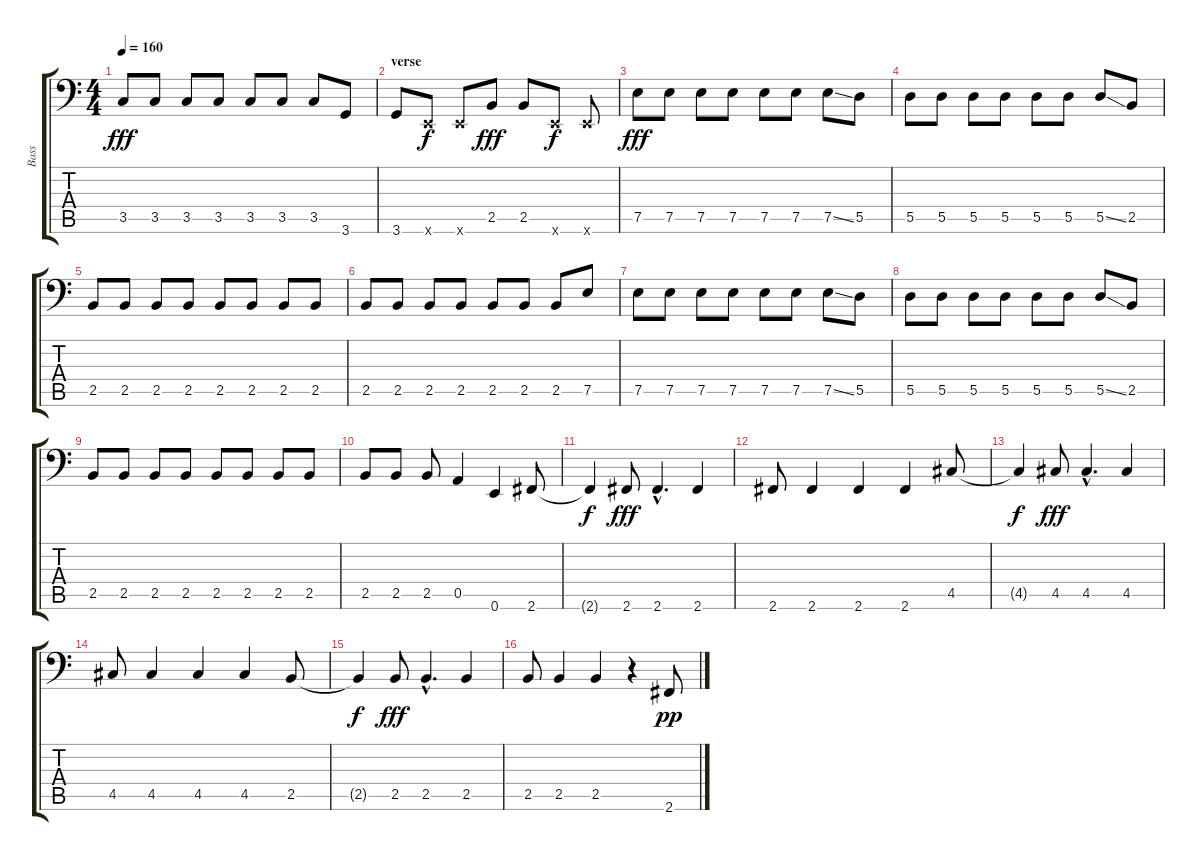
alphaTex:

\track ("Bass" "Bass") {instrument electricbassfinger}
\staff {score tabs}
\tuning (E3 B2 G2 D2 A1 E1) {hide}
\ts (4 4)
\tempo 160
\clef f4
\ks c
3.5.8{dy fff} 3.5.8 3.5.8 3.5.8 3.5.8 3.5.8 3.5.8 3.6.8 |
\section ("" "verse")
3.6.8 0.6{x}.8{dy f} 0.6{x}.8 2.5.8{dy fff} 2.5.8 0.6{x}.8{dy f} 0.6{x}.8 |
7.5.8{dy fff} 7.5.8 7.5.8 7.5.8 7.5.8 7.5.8 7.5{ss}.8 5.5.8 |
5.5.8 5.5.8 5.5.8 5.5.8 5.5.8 5.5.8 5.5{ss}.8 2.5.8 |
2.5.8 2.5.8 2.5.8 2.5.8 2.5.8 2.5.8 2.5.8 2.5.8 |
2.5.8 2.5.8 2.5.8 2.5.8 2.5.8 2.5.8 2.5.8 7.5.8 |
7.5.8 7.5.8 7.5.8 7.5.8 7.5.8 7.5.8 7.5{ss}.8 5.5.8 |
5.5.8 5.5.8 5.5.8 5.5.8 5.5.8 5.5.8 5.5{ss}.8 2.5.8 |
2.5.8 2.5.8 2.5.8 2.5.8 2.5.8 2.5.8 2.5.8 2.5.8 |
2.5.8 2.5.8 2.5.8 0.5.4 0.6.4 2.6.8 |
2.6{t}.4{dy f} 2.6.8{dy fff} 2.6{hac}.4{d} 2.6.4 |
2.6.8 2.6.4 2.6.4 2.6.4 4.5.8 |
4.5{t}.4{dy f} 4.5.8{dy fff} 4.5{hac}.4{d} 4.5.4 |
4.5.8 4.5.4 4.5.4 4.5.4 2.5.8 |
2.5{t}.4{dy f} 2.5.8{dy fff} 2.5{hac}.4{d} 2.5.4 |
2.5.8 2.5.4 2.5.4 r.4 2.6.8{dy pp}
